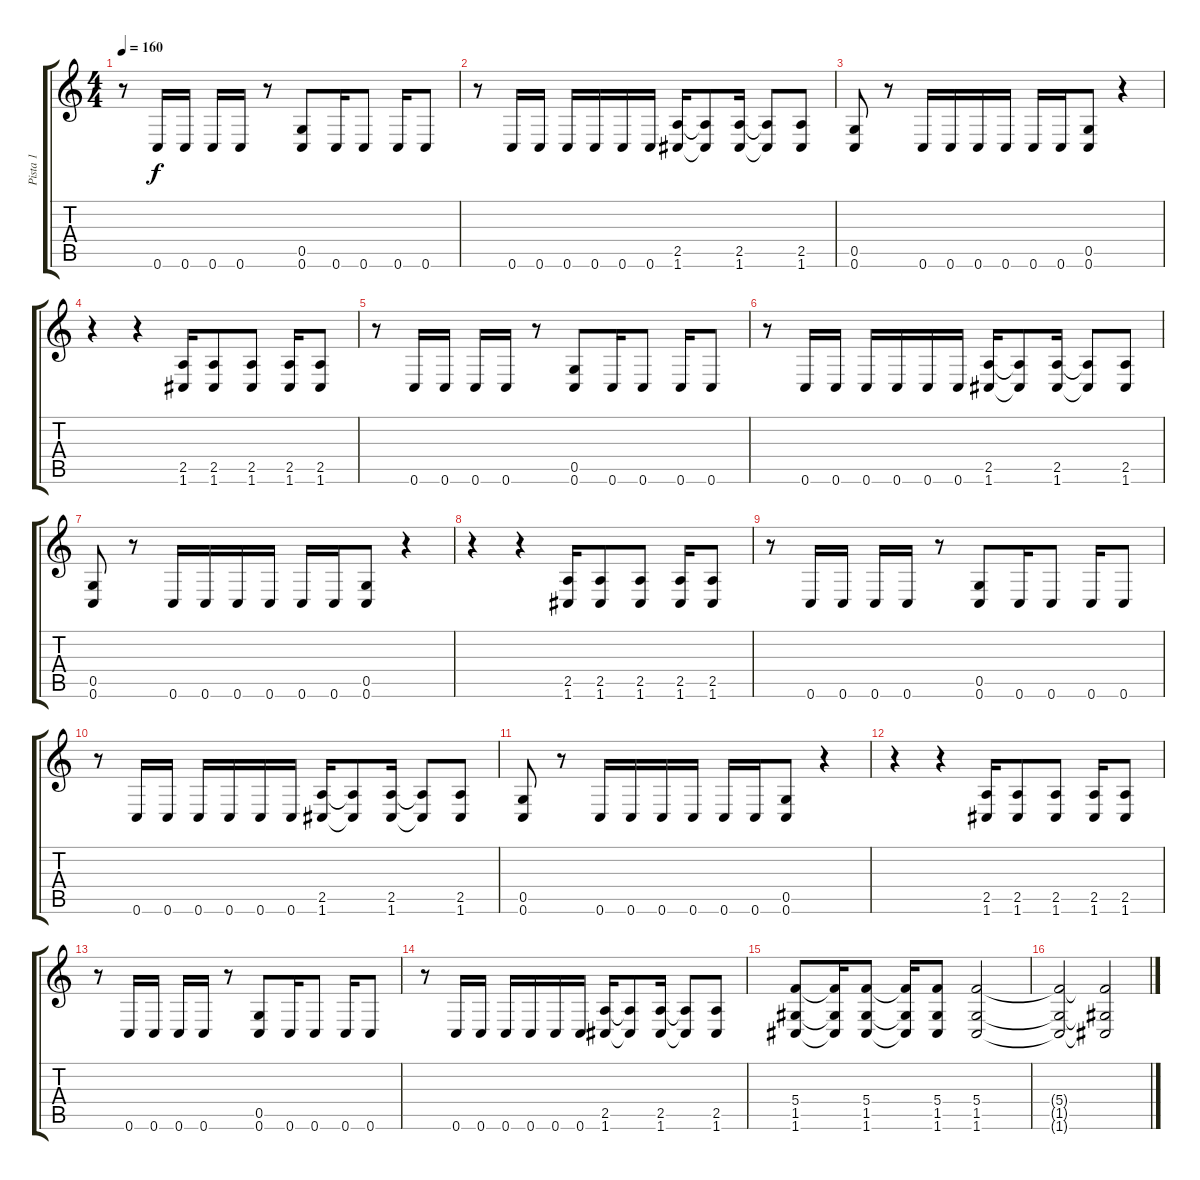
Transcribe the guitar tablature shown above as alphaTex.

\track ("Pista 1" "Pista 1") {instrument distortionguitar}
\staff {score tabs}
\tuning (D4 A3 F3 C3 G2 C2) {hide}
\ts (4 4)
\tempo 160
\clef g2
\ks c
r.8{dy f} 0.6.16 0.6.16 0.6.16 0.6.16 r.8 (0.5 0.6).8 0.6.16 0.6.8 0.6.16 0.6.8 |
r.8 0.6.16 0.6.16 0.6.16 0.6.16 0.6.16 0.6.16 (2.5 1.6).16 (2.5{t} 1.6{t}).8 (2.5 1.6).16 (2.5{t} 1.6{t}).8 (2.5 1.6).8 |
(0.5 0.6).8{volume 13} r.8 0.6.16 0.6.16 0.6.16 0.6.16 0.6.16 0.6.16 (0.5 0.6).8 r.4 |
r.4 r.4 (2.5 1.6).16 (2.5 1.6).8 (2.5 1.6).8 (2.5 1.6).16 (2.5 1.6).8 |
r.8 0.6.16 0.6.16 0.6.16 0.6.16 r.8 (0.5 0.6).8 0.6.16 0.6.8 0.6.16 0.6.8 |
r.8 0.6.16 0.6.16 0.6.16 0.6.16 0.6.16 0.6.16 (2.5 1.6).16 (2.5{t} 1.6{t}).8 (2.5 1.6).16 (2.5{t} 1.6{t}).8 (2.5 1.6).8 |
(0.5 0.6).8{volume 13} r.8 0.6.16 0.6.16 0.6.16 0.6.16 0.6.16 0.6.16 (0.5 0.6).8 r.4 |
r.4 r.4 (2.5 1.6).16 (2.5 1.6).8 (2.5 1.6).8 (2.5 1.6).16 (2.5 1.6).8 |
r.8 0.6.16 0.6.16 0.6.16 0.6.16 r.8 (0.5 0.6).8 0.6.16 0.6.8 0.6.16 0.6.8 |
r.8 0.6.16 0.6.16 0.6.16 0.6.16 0.6.16 0.6.16 (2.5 1.6).16 (2.5{t} 1.6{t}).8 (2.5 1.6).16 (2.5{t} 1.6{t}).8 (2.5 1.6).8 |
(0.5 0.6).8{volume 13} r.8 0.6.16 0.6.16 0.6.16 0.6.16 0.6.16 0.6.16 (0.5 0.6).8 r.4 |
r.4 r.4 (2.5 1.6).16 (2.5 1.6).8 (2.5 1.6).8 (2.5 1.6).16 (2.5 1.6).8 |
r.8 0.6.16 0.6.16 0.6.16 0.6.16 r.8 (0.5 0.6).8 0.6.16 0.6.8 0.6.16 0.6.8 |
r.8 0.6.16 0.6.16 0.6.16 0.6.16 0.6.16 0.6.16 (2.5 1.6).16 (2.5{t} 1.6{t}).8 (2.5 1.6).16 (2.5{t} 1.6{t}).8 (2.5 1.6).8 |
(5.4 1.5 1.6).8 (5.4{t} 1.5{t} 1.6{t}).16 (5.4 1.5 1.6).8 (5.4{t} 1.5{t} 1.6{t}).16 (5.4 1.5 1.6).8 (5.4 1.5 1.6).2 |
(5.4{t} 1.5{t} 1.6{t}).2 (5.4{t} 1.5{t} 1.6{t}).2
